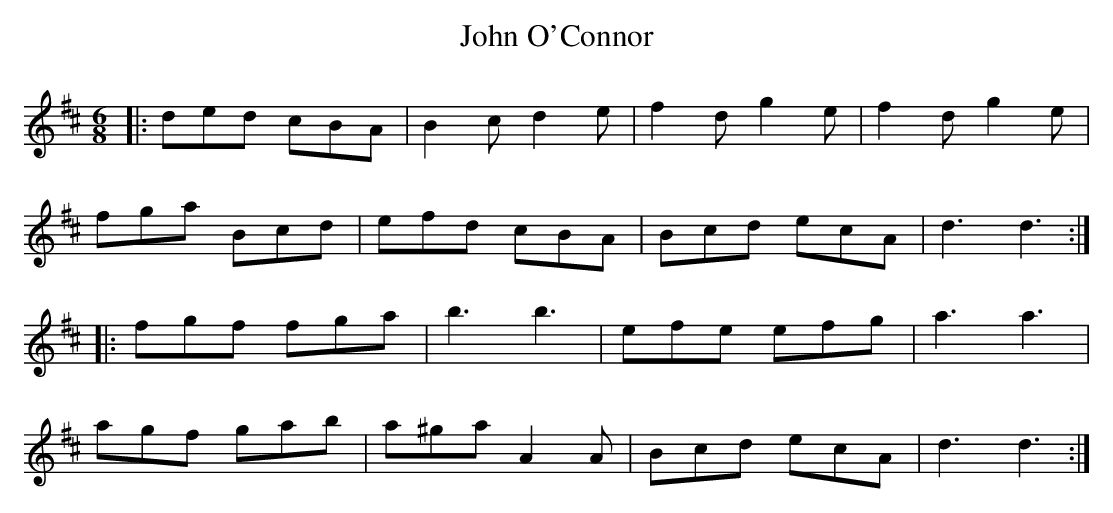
X:1
T: John O'Connor
M: 6/8
L: 1/8
K: Dmaj
|:ded cBA|B2 c d2 e|f2 d g2 e|f2 d g2 e|
fga Bcd|efd cBA|Bcd ecA|d3 d3:|
|:fgf fga|b3 b3|efe efg|a3 a3|
agf gab|a^ga A2 A|Bcd ecA|d3 d3:|
